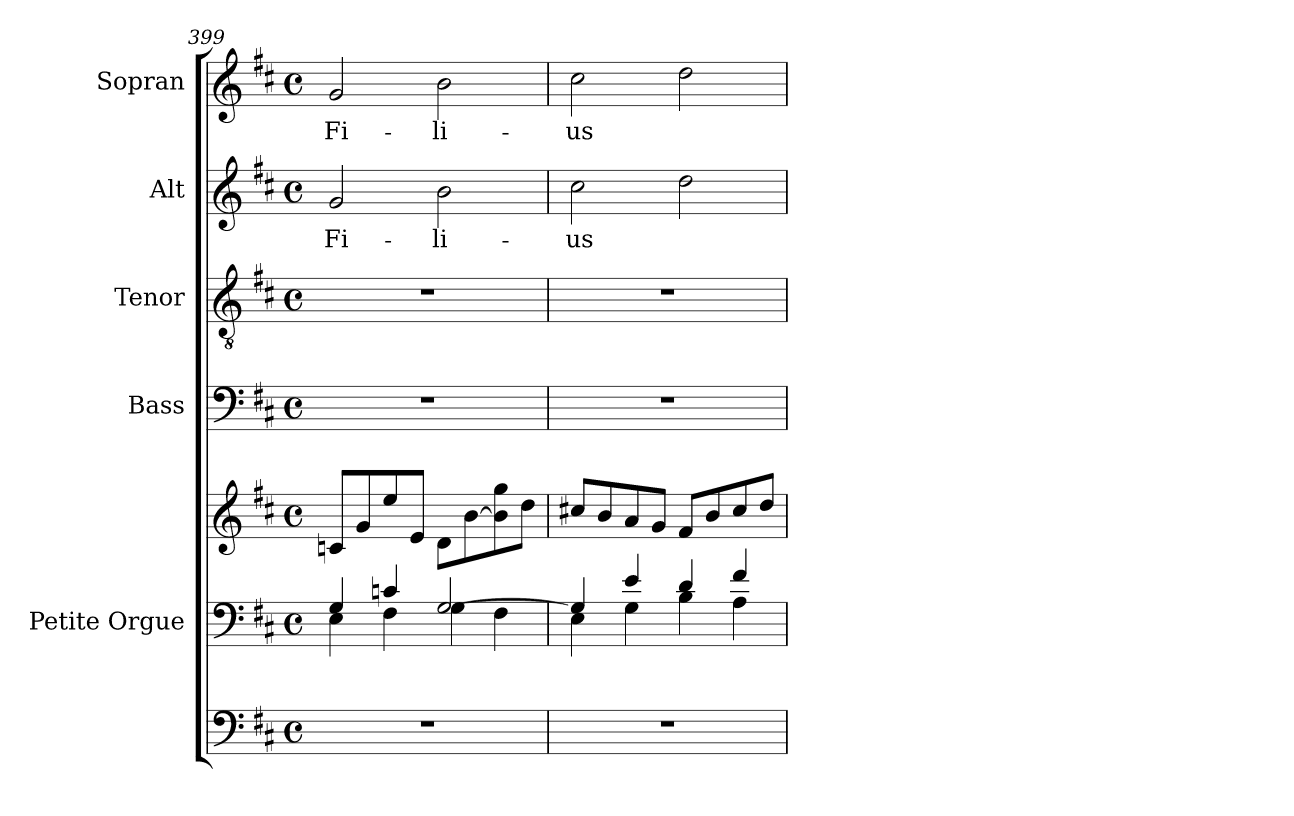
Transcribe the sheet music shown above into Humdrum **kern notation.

**kern	**kern	**kern	**kern	**kern	**kern	**text	**kern	**text
*part6	*part5	*part5	*part4	*part3	*part2	*part2	*part1	*part1
*staff7	*staff6	*staff5	*staff4	*staff3	*staff2	*staff2	*staff1	*staff1
*	*I"Petite Orgue	*	*I"Bass	*I"Tenor	*I"Alt	*	*I"Sopran	*
*	*I'Org. 1	*	*I'B.	*I'T.	*I'A.	*	*I'S.	*
*clefF4	*clefF4	*clefG2	*clefF4	*clefGv2	*clefG2	*	*clefG2	*
*k[f#c#]	*k[f#c#]	*k[f#c#]	*k[f#c#]	*k[f#c#]	*k[f#c#]	*	*k[f#c#]	*
*D:	*D:	*D:	*D:	*D:	*D:	*	*D:	*
*M4/4	*M4/4	*M4/4	*M4/4	*M4/4	*M4/4	*	*M4/4	*
*met(c)	*met(c)	*met(c)	*met(c)	*met(c)	*met(c)	*	*met(c)	*
=399	=399	=399	=399	=399	=399	=399	=399	=399
*	*^	*	*	*	*	*	*	*
!	!	!	!	!	!	!	!LO:LY:b	!	!LO:LY:b
1r	4G/	4E\	8cn/L	1r	1r	2g/	Fi-	2g/	Fi-
.	.	.	8g/	.	.	.	.	.	.
.	4cn/	4F#\	8ee/	.	.	.	.	.	.
.	.	.	8e/J	.	.	.	.	.	.
!	!	!	!	!	!	!	!LO:LY:b	!	!LO:LY:b
.	[>2G/	4G\	8d\L	.	.	2b\	-li-	2b\	-li-
.	.	.	[8b\	.	.	.	.	.	.
.	.	4F#\	8b\] 8gg\	.	.	.	.	.	.
.	.	.	8dd\J	.	.	.	.	.	.
=400	=400	=400	=400	=400	=400	=400	=400	=400	=400
!	!	!	!	!	!	!	!LO:LY:b	!	!LO:LY:b
1r	4G/]	4E\	8cc#X/L	1r	1r	2cc#\	-us	2cc#\	-us
.	.	.	8b/	.	.	.	.	.	.
.	4e/	4G\	8a/	.	.	.	.	.	.
.	.	.	8g/J	.	.	.	.	.	.
.	4d/	4B\	8f#/L	.	.	2dd\	.	2dd\	.
.	.	.	8b/	.	.	.	.	.	.
.	4f#/	4A\	8cc#/	.	.	.	.	.	.
.	.	.	8dd/J	.	.	.	.	.	.
*	*v	*v	*	*	*	*	*	*	*
=	=	=	=	=	=	=	=	=
*-	*-	*-	*-	*-	*-	*-	*-	*-
